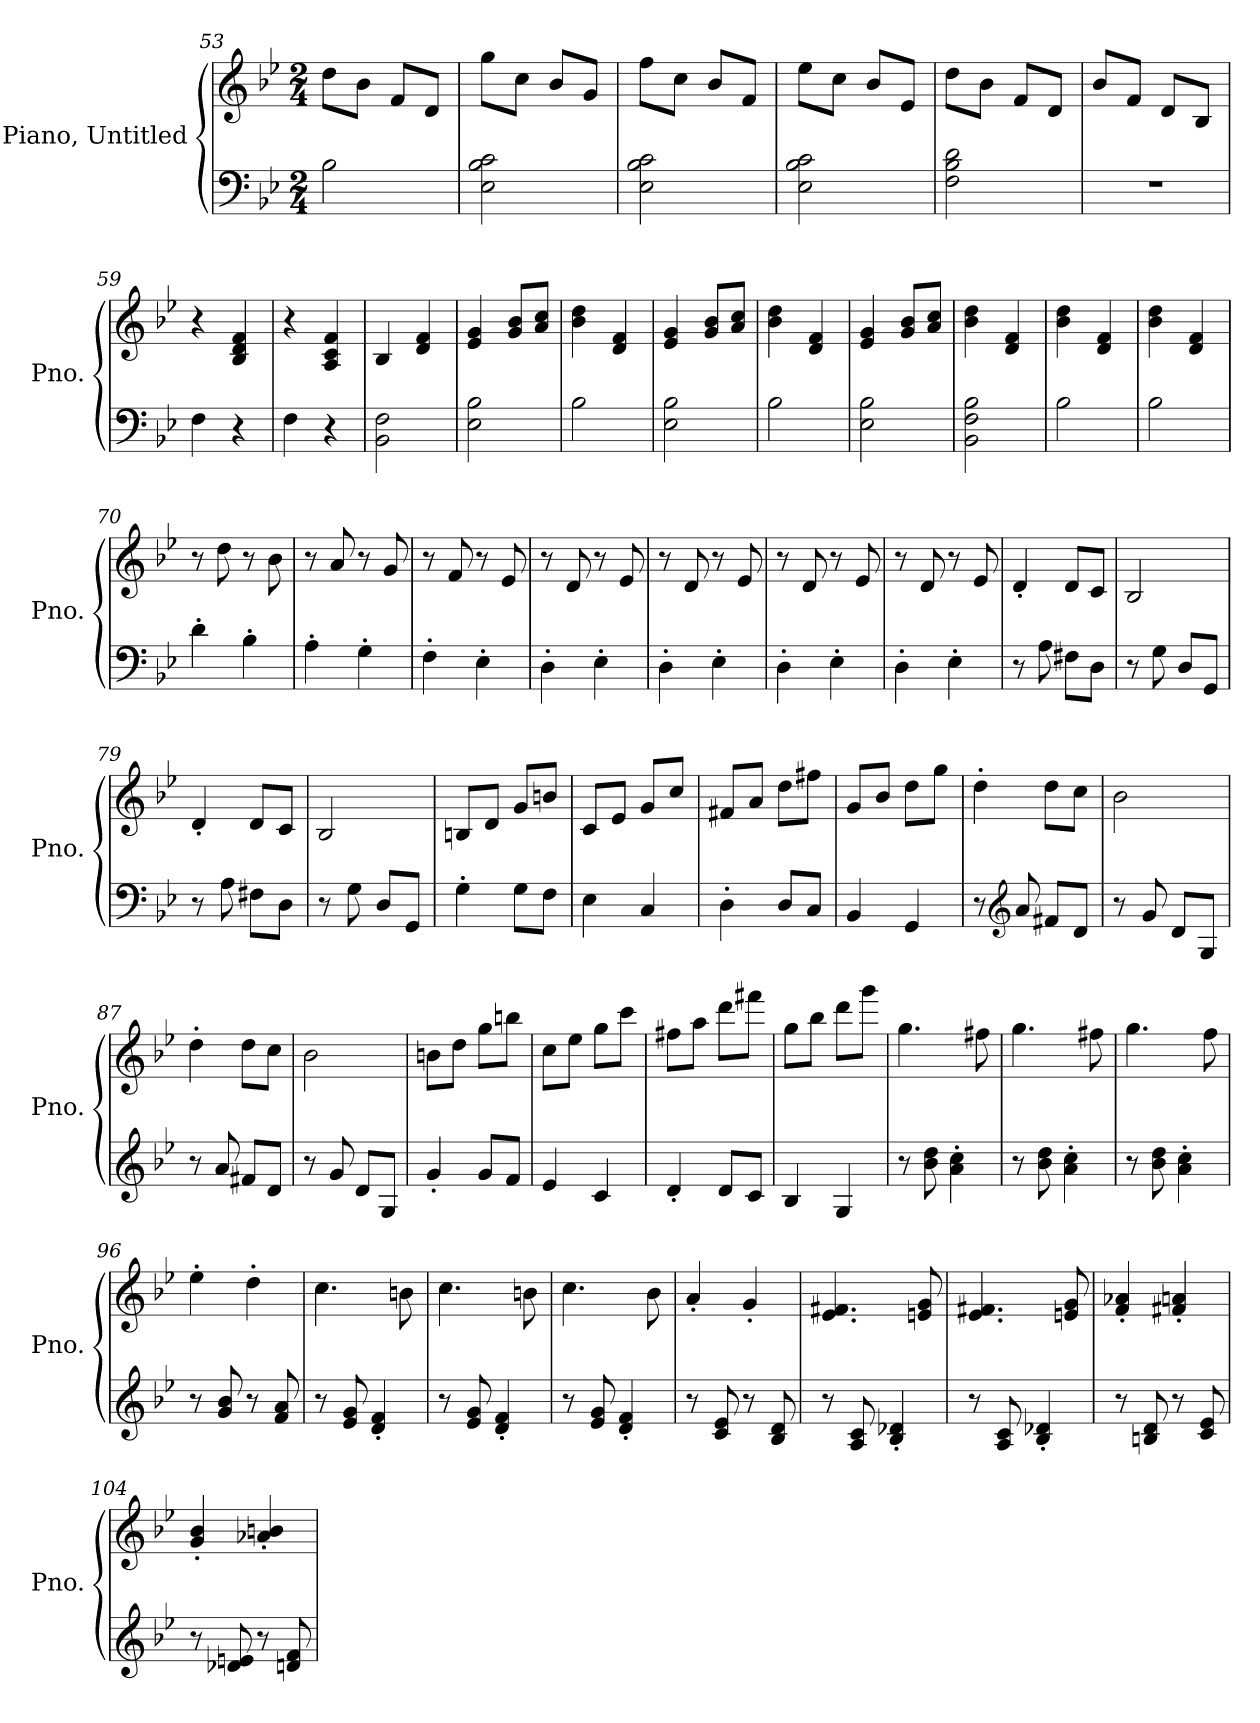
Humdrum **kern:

**kern	**kern
*part2	*part1
*staff2	*staff1
*I"Piano, Untitled	*I"Piano, Untitled
*I'Pno.	*I'Pno.
*clefF4	*clefG2
*k[b-e-]	*k[b-e-]
*M2/4	*M2/4
=53	=53
2B-\	8dd\L
.	8b-\J
.	8f/L
.	8d/J
=54	=54
2E-\ 2B-\ 2c\	8gg\L
.	8cc\J
.	8b-/L
.	8g/J
=55	=55
2E-\ 2B-\ 2c\	8ff\L
.	8cc\J
.	8b-/L
.	8f/J
=56	=56
2E-\ 2B-\ 2c\	8ee-\L
.	8cc\J
.	8b-/L
.	8e-/J
=57	=57
2F\ 2B-\ 2d\	8dd\L
.	8b-\J
.	8f/L
.	8d/J
=58	=58
2r	8b-/L
.	8f/J
.	8d/L
.	8B-/J
=59	=59
4F\	4r
4r	4B-/ 4d/ 4f/
=60	=60
4F\	4r
4r	4A/ 4c/ 4f/
!!LO:LB:g=z
=61	=61
2BB-\ 2F\	4B-/
.	4d/ 4f/
=62	=62
2E-\ 2B-\	4e-/ 4g/
.	8g/ 8b-/L
.	8a/ 8cc/J
=63	=63
2B-\	4b-\ 4dd\
.	4d/ 4f/
=64	=64
2E-\ 2B-\	4e-/ 4g/
.	8g/ 8b-/L
.	8a/ 8cc/J
=65	=65
2B-\	4b-\ 4dd\
.	4d/ 4f/
=66	=66
2E-\ 2B-\	4e-/ 4g/
.	8g/ 8b-/L
.	8a/ 8cc/J
=67	=67
2BB-\ 2F\ 2B-\	4b-\ 4dd\
.	4d/ 4f/
=68	=68
2B-\	4b-\ 4dd\
.	4d/ 4f/
=69	=69
2B-\	4b-\ 4dd\
.	4d/ 4f/
=70	=70
4d'\	8r
.	8dd\
4B-'\	8r
.	8b-\
=71	=71
4A'\	8r
.	8a/
4G'\	8r
.	8g/
!!LO:LB:g=z
=72	=72
4F'\	8r
.	8f/
4E-'\	8r
.	8e-/
=73	=73
4D'\	8r
.	8d/
4E-'\	8r
.	8e-/
=74	=74
4D'\	8r
.	8d/
4E-'\	8r
.	8e-/
=75	=75
4D'\	8r
.	8d/
4E-'\	8r
.	8e-/
=76	=76
4D'\	8r
.	8d/
4E-'\	8r
.	8e-/
=77	=77
8r	4d'/
8A\	.
8F#X\L	8d/L
8D\J	8c/J
=78	=78
8r	2B-/
8G\	.
8D/L	.
8GG/J	.
!!LO:LB:g=z
=79	=79
8r	4d'/
8A\	.
8F#X\L	8d/L
8D\J	8c/J
=80	=80
8r	2B-/
8G\	.
8D/L	.
8GG/J	.
=81	=81
4G'\	8Bn/L
.	8d/J
8G\L	8g/L
8F\J	8bn/J
=82	=82
4E-\	8c/L
.	8e-/J
4C/	8g/L
.	8cc/J
=83	=83
4D'\	8f#X/L
.	8a/J
8D/L	8dd\L
8C/J	8ff#X\J
=84	=84
4BB-/	8g/L
.	8b-/J
4GG/	8dd\L
.	8gg\J
=85	=85
8r	4dd'\
*clefG2	*
8a/	.
8f#X/L	8dd\L
8d/J	8cc\J
!!LO:LB:g=z
=86	=86
8r	2b-\
8g/	.
8d/L	.
8G/J	.
=87	=87
8r	4dd'\
8a/	.
8f#X/L	8dd\L
8d/J	8cc\J
=88	=88
8r	2b-\
8g/	.
8d/L	.
8G/J	.
=89	=89
4g'/	8bn\L
.	8dd\J
8g/L	8gg\L
8f/J	8bbn\J
=90	=90
4e-/	8cc\L
.	8ee-\J
4c/	8gg\L
.	8ccc\J
=91	=91
4d'/	8ff#X\L
.	8aa\J
8d/L	8ddd\L
8c/J	8fff#X\J
=92	=92
4B-/	8gg\L
.	8bb-\J
4G/	8ddd\L
.	8ggg\J
!!LO:PB:g=z
=93	=93
8r	4.gg\
8b-\ 8dd\	.
4a\' 4cc\'	.
.	8ff#X\
=94	=94
8r	4.gg\
8b-\ 8dd\	.
4a\' 4cc\'	.
.	8ff#X\
=95	=95
8r	4.gg\
8b-\ 8dd\	.
4a\' 4cc\'	.
.	8ff\
=96	=96
8r	4ee-'\
8g/ 8b-/	.
8r	4dd'\
8f/ 8a/	.
=97	=97
8r	4.cc\
8e-/ 8g/	.
4d/' 4f/'	.
.	8bn\
=98	=98
8r	4.cc\
8e-/ 8g/	.
4d/' 4f/'	.
.	8bn\
=99	=99
8r	4.cc\
8e-/ 8g/	.
4d/' 4f/'	.
.	8b-\
=100	=100
8r	4a'/
8c/ 8e-/	.
8r	4g'/
8B-/ 8d/	.
!!LO:LB:g=z
=101	=101
8r	4.e-/ 4.f#X/
8A/ 8c/	.
4B-/' 4d-X/'	.
.	8en/ 8g/
=102	=102
8r	4.e-/ 4.f#X/
8A/ 8c/	.
4B-/' 4d-X/'	.
.	8en/ 8g/
=103	=103
8r	4f/' 4a-X/'
8Bn/ 8d/	.
8r	4f#X/' 4an/'
8c/ 8e-/	.
=104	=104
8r	4g/' 4b-/'
8d-X/ 8en/	.
8r	4a-X/' 4bn/'
8dn/ 8f/	.
=	=
*-	*-
